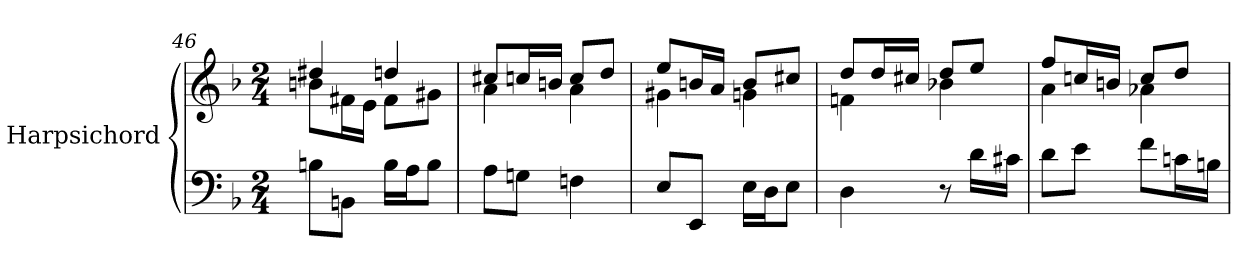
**kern	**kern
*part1	*part1
*staff2	*staff1
*I"Harpsichord	*
*I'Hch.	*
!!LO:LB:g=z
*clefF4	*clefG2
*k[b-]	*k[b-]
*M2/4	*M2/4
=46	=46
*	*^
8Bn\L	4dd#X/	8bn\L
8BBn\J	.	16f#X\L
.	.	16e\JJ
16B\LL	4ddn/	8f#\L
16A\J	.	.
8B\J	.	8g#X\J
=47	=47	=47
8A\L	8cc#X/L	4a\
8Gn\J	16ccn/L	.
.	16bn/JJ	.
4Fn\	8cc/L	4a\
.	8dd/J	.
=48	=48	=48
8E/L	8ee/L	4g#X\
8EE/J	16bn/L	.
.	16a/JJ	.
16E\LL	8b/L	4gn\
16D\J	.	.
8E\J	8cc#X/J	.
=49	=49	=49
4D\	8dd/L	4fn\
.	16dd/L	.
.	16cc#X/JJ	.
8r	8dd/L	4b-X\
16d\LL	8ee/J	.
16c#X\JJ	.	.
=50	=50	=50
8d\L	8ff/L	4a\
8e\J	16ccn/L	.
.	16bn/JJ	.
8f\L	8cc/L	4a-X\
16cn\L	8dd/J	.
16Bn\JJ	.	.
*	*v	*v
=	=
*-	*-
